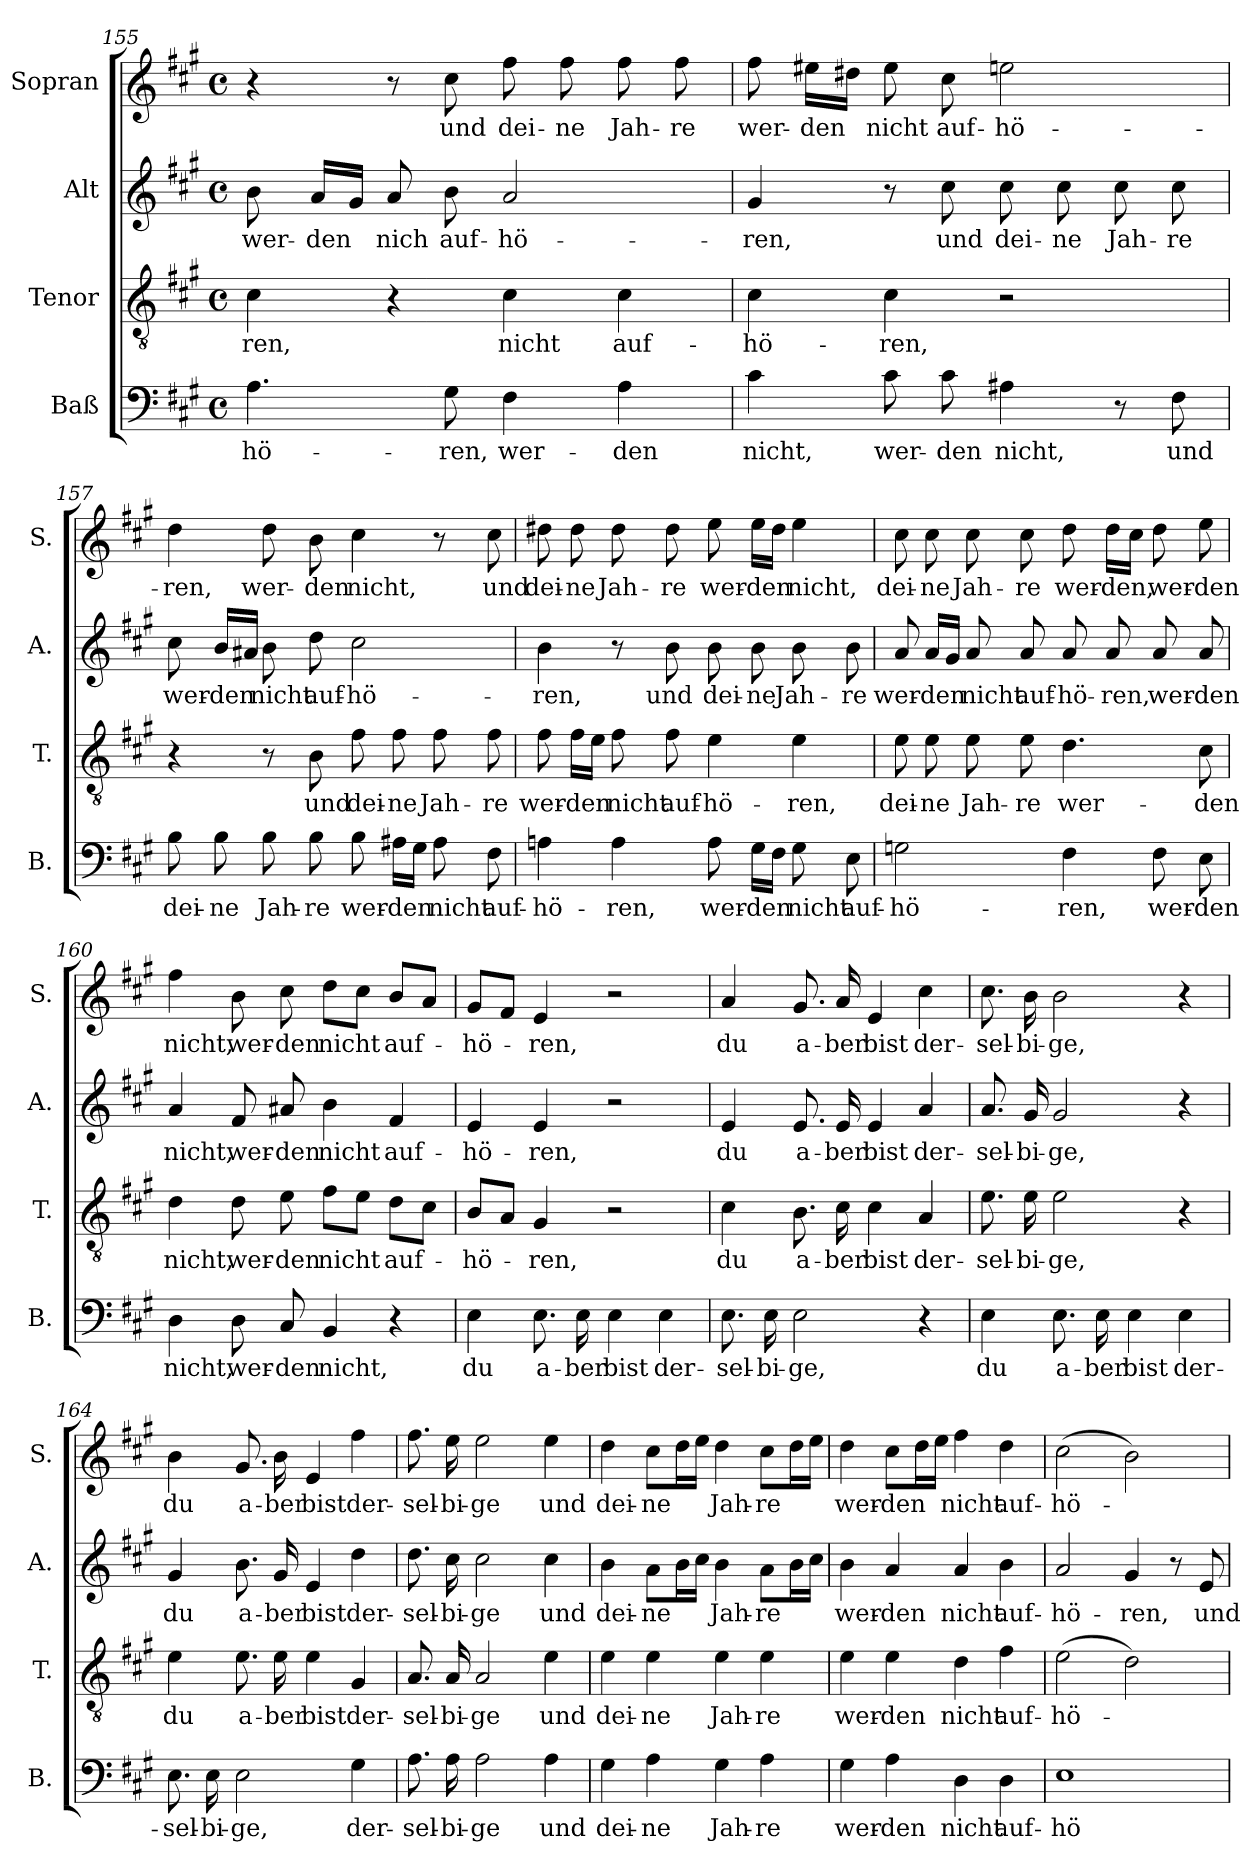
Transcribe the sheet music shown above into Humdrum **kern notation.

**kern	**text	**kern	**text	**kern	**text	**kern	**text
*part4	*part4	*part3	*part3	*part2	*part2	*part1	*part1
*staff4	*staff4	*staff3	*staff3	*staff2	*staff2	*staff1	*staff1
*I"Baß	*	*I"Tenor	*	*I"Alt	*	*I"Sopran	*
*I'B.	*	*I'T.	*	*I'A.	*	*I'S.	*
*clefF4	*	*clefGv2	*	*clefG2	*	*clefG2	*
*k[f#c#g#]	*	*k[f#c#g#]	*	*k[f#c#g#]	*	*k[f#c#g#]	*
*A:	*	*A:	*	*A:	*	*A:	*
*M4/4	*	*M4/4	*	*M4/4	*	*M4/4	*
*met(c)	*	*met(c)	*	*met(c)	*	*met(c)	*
=155	=155	=155	=155	=155	=155	=155	=155
!	!LO:LY:b	!	!LO:LY:b	!	!LO:LY:b	!	!
4.A\	-hö-	4c#\	-ren,	8b\	wer-	4r	.
!	!	!	!	!	!LO:LY:b	!	!
.	.	.	.	16a/LL	-den	.	.
.	.	.	.	16g#/JJ	.	.	.
!	!	!	!	!	!LO:LY:b	!	!
.	.	4r	.	8a/	nich	8r	.
!	!LO:LY:b	!	!	!	!LO:LY:b	!	!LO:LY:b
8G#\	-ren,	.	.	8b\	auf-	8cc#\	und
!	!LO:LY:b	!	!LO:LY:b	!	!LO:LY:b	!	!LO:LY:b
4F#\	wer-	4c#\	nicht	2a/	-hö-	8ff#\	dei-
!	!	!	!	!	!	!	!LO:LY:b
.	.	.	.	.	.	8ff#\	-ne
!	!LO:LY:b	!	!LO:LY:b	!	!	!	!LO:LY:b
4A\	-den	4c#\	auf-	.	.	8ff#\	Jah-
!	!	!	!	!	!	!	!LO:LY:b
.	.	.	.	.	.	8ff#\	-re
!!LO:PB:g=z
=156	=156	=156	=156	=156	=156	=156	=156
!	!LO:LY:b	!	!LO:LY:b	!	!LO:LY:b	!	!LO:LY:b
4c#\	nicht,	4c#\	-hö-	4g#/	-ren,	8ff#\	wer-
!	!	!	!	!	!	!	!LO:LY:b
.	.	.	.	.	.	16ee#X\LL	-den
.	.	.	.	.	.	16dd#X\JJ	.
!	!LO:LY:b	!	!LO:LY:b	!	!	!	!LO:LY:b
8c#\	wer-	4c#\	-ren,	8r	.	8ee#\	nicht
!	!LO:LY:b	!	!	!	!LO:LY:b	!	!LO:LY:b
8c#\	-den	.	.	8cc#\	und	8cc#\	auf-
!	!LO:LY:b	!	!	!	!LO:LY:b	!	!LO:LY:b
4A#X\	nicht,	2r	.	8cc#\	dei-	2een\	-hö-
!	!	!	!	!	!LO:LY:b	!	!
.	.	.	.	8cc#\	-ne	.	.
!	!	!	!	!	!LO:LY:b	!	!
8r	.	.	.	8cc#\	Jah-	.	.
!	!LO:LY:b	!	!	!	!LO:LY:b	!	!
8F#\	und	.	.	8cc#\	-re	.	.
=157	=157	=157	=157	=157	=157	=157	=157
!	!LO:LY:b	!	!	!	!LO:LY:b	!	!LO:LY:b
8B\	dei-	4r	.	8cc#\	wer-	4dd\	-ren,
!	!LO:LY:b	!	!	!	!LO:LY:b	!	!
8B\	-ne	.	.	16b/LL	-den	.	.
.	.	.	.	16a#X/JJ	.	.	.
!	!LO:LY:b	!	!	!	!LO:LY:b	!	!LO:LY:b
8B\	Jah-	8r	.	8b\	nicht	8dd\	wer-
!	!LO:LY:b	!	!LO:LY:b	!	!LO:LY:b	!	!LO:LY:b
8B\	-re	8B\	und	8dd\	auf-	8b\	-den
!	!LO:LY:b	!	!LO:LY:b	!	!LO:LY:b	!	!LO:LY:b
8B\	wer-	8f#\	dei-	2cc#\	-hö-	4cc#\	nicht,
!	!LO:LY:b	!	!LO:LY:b	!	!	!	!
16A#X\LL	-den	8f#\	-ne	.	.	.	.
16G#\JJ	.	.	.	.	.	.	.
!	!LO:LY:b	!	!LO:LY:b	!	!	!	!
8A#\	nicht	8f#\	Jah-	.	.	8r	.
!	!LO:LY:b	!	!LO:LY:b	!	!	!	!LO:LY:b
8F#\	auf-	8f#\	-re	.	.	8cc#\	und
!!LO:LB:g=z
=158	=158	=158	=158	=158	=158	=158	=158
!	!LO:LY:b	!	!LO:LY:b	!	!LO:LY:b	!	!LO:LY:b
4An\	-hö-	8f#\	wer-	4b\	-ren,	8dd#X\	dei-
!	!	!	!LO:LY:b	!	!	!	!LO:LY:b
.	.	16f#\LL	-den	.	.	8dd#\	-ne
.	.	16e\JJ	.	.	.	.	.
!	!LO:LY:b	!	!LO:LY:b	!	!	!	!LO:LY:b
4A\	-ren,	8f#\	nicht	8r	.	8dd#\	Jah-
!	!	!	!LO:LY:b	!	!LO:LY:b	!	!LO:LY:b
.	.	8f#\	auf-	8b\	und	8dd#\	-re
!	!LO:LY:b	!	!LO:LY:b	!	!LO:LY:b	!	!LO:LY:b
8A\	wer-	4e\	-hö-	8b\	dei-	8ee\	wer-
!	!LO:LY:b	!	!	!	!LO:LY:b	!	!LO:LY:b
16G#\LL	-den	.	.	8b\	-ne	16ee\LL	-den
16F#\JJ	.	.	.	.	.	16dd#\JJ	.
!	!LO:LY:b	!	!LO:LY:b	!	!LO:LY:b	!	!LO:LY:b
8G#\	nicht	4e\	-ren,	8b\	Jah-	4ee\	nicht,
!	!LO:LY:b	!	!	!	!LO:LY:b	!	!
8E\	auf-	.	.	8b\	-re	.	.
=159	=159	=159	=159	=159	=159	=159	=159
!	!LO:LY:b	!	!LO:LY:b	!	!LO:LY:b	!	!LO:LY:b
2Gn\	-hö-	8e\	dei-	8a/	wer-	8cc#\	dei-
!	!	!	!LO:LY:b	!	!LO:LY:b	!	!LO:LY:b
.	.	8e\	-ne	16a/LL	-den	8cc#\	-ne
.	.	.	.	16g#/JJ	.	.	.
!	!	!	!LO:LY:b	!	!LO:LY:b	!	!LO:LY:b
.	.	8e\	Jah-	8a/	nicht	8cc#\	Jah-
!	!	!	!LO:LY:b	!	!LO:LY:b	!	!LO:LY:b
.	.	8e\	-re	8a/	auf-	8cc#\	-re
!	!LO:LY:b	!	!LO:LY:b	!	!LO:LY:b	!	!LO:LY:b
4F#\	-ren,	4.d\	wer-	8a/	-hö-	8dd\	wer-
!	!	!	!	!	!LO:LY:b	!	!LO:LY:b
.	.	.	.	8a/	-ren,	16dd\LL	-den,
.	.	.	.	.	.	16cc#\JJ	.
!	!LO:LY:b	!	!	!	!LO:LY:b	!	!LO:LY:b
8F#\	wer-	.	.	8a/	wer-	8dd\	wer-
!	!LO:LY:b	!	!LO:LY:b	!	!LO:LY:b	!	!LO:LY:b
8E\	-den	8c#\	-den	8a/	-den	8ee\	-den
!!LO:LB:g=z
=160	=160	=160	=160	=160	=160	=160	=160
!	!LO:LY:b	!	!LO:LY:b	!	!LO:LY:b	!	!LO:LY:b
4D\	nicht,	4d\	nicht,	4a/	nicht,	4ff#\	nicht,
!	!LO:LY:b	!	!LO:LY:b	!	!LO:LY:b	!	!LO:LY:b
8D\	wer-	8d\	wer-	8f#/	wer-	8b\	wer-
!	!LO:LY:b	!	!LO:LY:b	!	!LO:LY:b	!	!LO:LY:b
8C#/	-den	8e\	-den	8a#X/	-den	8cc#\	-den
!	!LO:LY:b	!	!LO:LY:b	!	!LO:LY:b	!	!LO:LY:b
4BB/	nicht,	8f#\L	nicht	4b\	nicht	8dd\L	nicht
.	.	8e\J	.	.	.	8cc#\J	.
!	!	!	!LO:LY:b	!	!LO:LY:b	!	!LO:LY:b
4r	.	8d\L	auf-	4f#/	auf-	8b/L	auf-
.	.	8c#\J	.	.	.	8a/J	.
=161	=161	=161	=161	=161	=161	=161	=161
!	!LO:LY:b	!	!LO:LY:b	!	!LO:LY:b	!	!LO:LY:b
4E\	du	8B/L	-hö-	4e/	-hö-	8g#/L	-hö-
.	.	8A/J	.	.	.	8f#/J	.
!	!LO:LY:b	!	!LO:LY:b	!	!LO:LY:b	!	!LO:LY:b
8.E\	a-	4G#/	-ren,	4e/	-ren,	4e/	-ren,
!	!LO:LY:b	!	!	!	!	!	!
16E\	-ber	.	.	.	.	.	.
!	!LO:LY:b	!	!	!	!	!	!
4E\	bist	2r	.	2r	.	2r	.
!	!LO:LY:b	!	!	!	!	!	!
4E\	der-	.	.	.	.	.	.
=162	=162	=162	=162	=162	=162	=162	=162
!	!LO:LY:b	!	!LO:LY:b	!	!LO:LY:b	!	!LO:LY:b
8.E\	-sel-	4c#\	du	4e/	du	4a/	du
!	!LO:LY:b	!	!	!	!	!	!
16E\	-bi-	.	.	.	.	.	.
!	!LO:LY:b	!	!LO:LY:b	!	!LO:LY:b	!	!LO:LY:b
2E\	-ge,	8.B\	a-	8.e/	a-	8.g#/	a-
!	!	!	!LO:LY:b	!	!LO:LY:b	!	!LO:LY:b
.	.	16c#\	-ber	16e/	-ber	16a/	-ber
!	!	!	!LO:LY:b	!	!LO:LY:b	!	!LO:LY:b
.	.	4c#\	bist	4e/	bist	4e/	bist
!	!	!	!LO:LY:b	!	!LO:LY:b	!	!LO:LY:b
4r	.	4A/	der-	4a/	der-	4cc#\	der-
=163	=163	=163	=163	=163	=163	=163	=163
!	!LO:LY:b	!	!LO:LY:b	!	!LO:LY:b	!	!LO:LY:b
4E\	du	8.e\	-sel-	8.a/	-sel-	8.cc#\	-sel-
!	!	!	!LO:LY:b	!	!LO:LY:b	!	!LO:LY:b
.	.	16e\	-bi-	16g#/	-bi-	16b\	-bi-
!	!LO:LY:b	!	!LO:LY:b	!	!LO:LY:b	!	!LO:LY:b
8.E\	a-	2e\	-ge,	2g#/	-ge,	2b\	-ge,
!	!LO:LY:b	!	!	!	!	!	!
16E\	-ber	.	.	.	.	.	.
!	!LO:LY:b	!	!	!	!	!	!
4E\	bist	.	.	.	.	.	.
!	!LO:LY:b	!	!	!	!	!	!
4E\	der-	4r	.	4r	.	4r	.
!!LO:PB:g=z
=164	=164	=164	=164	=164	=164	=164	=164
!	!LO:LY:b	!	!LO:LY:b	!	!LO:LY:b	!	!LO:LY:b
8.E\	-sel-	4e\	du	4g#/	du	4b\	du
!	!LO:LY:b	!	!	!	!	!	!
16E\	-bi-	.	.	.	.	.	.
!	!LO:LY:b	!	!LO:LY:b	!	!LO:LY:b	!	!LO:LY:b
2E\	-ge,	8.e\	a-	8.b\	a-	8.g#/	a-
!	!	!	!LO:LY:b	!	!LO:LY:b	!	!LO:LY:b
.	.	16e\	-ber	16g#/	-ber	16b\	-ber
!	!	!	!LO:LY:b	!	!LO:LY:b	!	!LO:LY:b
.	.	4e\	bist	4e/	bist	4e/	bist
!	!LO:LY:b	!	!LO:LY:b	!	!LO:LY:b	!	!LO:LY:b
4G#\	der-	4G#/	der-	4dd\	der-	4ff#\	der-
=165	=165	=165	=165	=165	=165	=165	=165
!	!LO:LY:b	!	!LO:LY:b	!	!LO:LY:b	!	!LO:LY:b
8.A\	-sel-	8.A/	-sel-	8.dd\	-sel-	8.ff#\	-sel-
!	!LO:LY:b	!	!LO:LY:b	!	!LO:LY:b	!	!LO:LY:b
16A\	-bi-	16A/	-bi-	16cc#\	-bi-	16ee\	-bi-
!	!LO:LY:b	!	!LO:LY:b	!	!LO:LY:b	!	!LO:LY:b
2A\	-ge	2A/	-ge	2cc#\	-ge	2ee\	-ge
!	!LO:LY:b	!	!LO:LY:b	!	!LO:LY:b	!	!LO:LY:b
4A\	und	4e\	und	4cc#\	und	4ee\	und
=166	=166	=166	=166	=166	=166	=166	=166
!	!LO:LY:b	!	!LO:LY:b	!	!LO:LY:b	!	!LO:LY:b
4G#\	dei-	4e\	dei-	4b\	dei-	4dd\	dei-
!	!LO:LY:b	!	!LO:LY:b	!	!LO:LY:b	!	!LO:LY:b
4A\	-ne	4e\	-ne	8a\L	-ne	8cc#\L	-ne
.	.	.	.	16b\L	.	16dd\L	.
.	.	.	.	16cc#\JJ	.	16ee\JJ	.
!	!LO:LY:b	!	!LO:LY:b	!	!LO:LY:b	!	!LO:LY:b
4G#\	Jah-	4e\	Jah-	4b\	Jah-	4dd\	Jah-
!	!LO:LY:b	!	!LO:LY:b	!	!LO:LY:b	!	!LO:LY:b
4A\	-re	4e\	-re	8a\L	-re	8cc#\L	-re
.	.	.	.	16b\L	.	16dd\L	.
.	.	.	.	16cc#\JJ	.	16ee\JJ	.
=167	=167	=167	=167	=167	=167	=167	=167
!	!LO:LY:b	!	!LO:LY:b	!	!LO:LY:b	!	!LO:LY:b
4G#\	wer-	4e\	wer-	4b\	wer-	4dd\	wer-
!	!LO:LY:b	!	!LO:LY:b	!	!LO:LY:b	!	!LO:LY:b
4A\	-den	4e\	-den	4a/	-den	8cc#\L	-den
.	.	.	.	.	.	16dd\L	.
.	.	.	.	.	.	16ee\JJ	.
!	!LO:LY:b	!	!LO:LY:b	!	!LO:LY:b	!	!LO:LY:b
4D\	nicht	4d\	nicht	4a/	nicht	4ff#\	nicht
!	!LO:LY:b	!	!LO:LY:b	!	!LO:LY:b	!	!LO:LY:b
4D\	auf-	4f#\	auf-	4b\	auf-	4dd\	auf-
=168	=168	=168	=168	=168	=168	=168	=168
!	!LO:LY:b	!	!LO:LY:b	!	!LO:LY:b	!	!LO:LY:b
1E	-hö-	(>2e\	-hö-	2a/	-hö-	(>2cc#\	-hö-
!	!	!	!	!	!LO:LY:b	!	!
.	.	2d\)	.	4g#/	-ren,	2b\)	.
.	.	.	.	8r	.	.	.
!	!	!	!	!	!LO:LY:b	!	!
.	.	.	.	8e/	und	.	.
=	=	=	=	=	=	=	=
*-	*-	*-	*-	*-	*-	*-	*-
